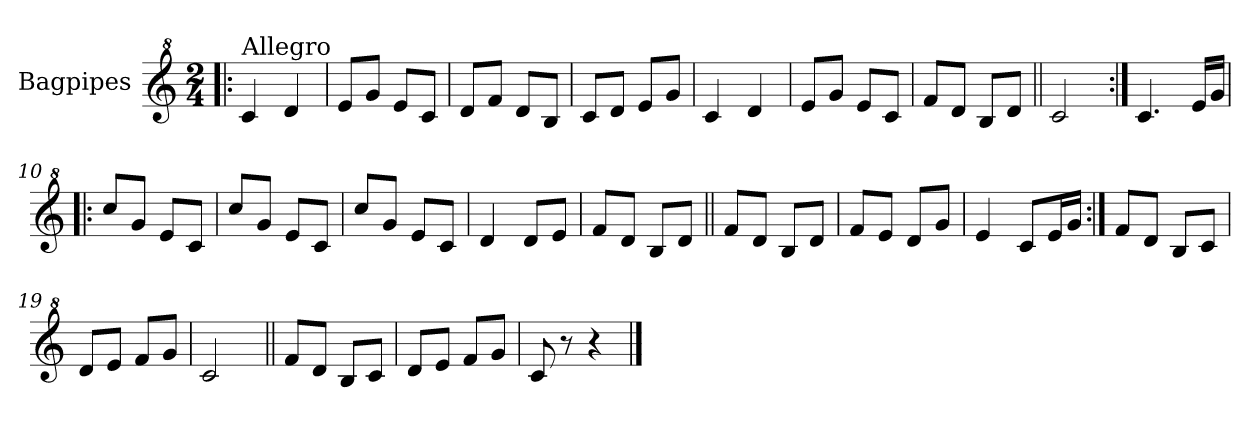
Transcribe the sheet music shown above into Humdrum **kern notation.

**kern
*part1
*staff1
*I"Bagpipes
*I'Bag
*clefG^2
*k[]
*C:
*M2/4
=1!|:
!LO:TX:a:t=Allegro
4cc/
4dd/
=2
8ee/L
8gg/J
8ee/L
8cc/J
=3
8dd/L
8ff/J
8dd/L
8b/J
=4
8cc/L
8dd/J
8ee/L
8gg/J
=5
4cc/
4dd/
=6
8ee/L
8gg/J
8ee/L
8cc/J
=7
8ff/L
8dd/J
8b/L
8dd/J
=8||
2cc/
=9:|!
4.cc/
16ee/LL
16gg/JJ
=10!|:
8ccc/L
8gg/J
8ee/L
8cc/J
=11
8ccc/L
8gg/J
8ee/L
8cc/J
!!LO:LB:g=z
=12
8ccc/L
8gg/J
8ee/L
8cc/J
=13
4dd/
8dd/L
8ee/J
=14
8ff/L
8dd/J
8b/L
8dd/J
=15||
8ff/L
8dd/J
8b/L
8dd/J
=16
8ff/L
8ee/J
8dd/L
8gg/J
=17
4ee/
8cc/L
16ee/L
16gg/JJ
=18:|!
8ff/L
8dd/J
8b/L
8cc/J
=19
8dd/L
8ee/J
8ff/L
8gg/J
=20
2cc/
=21||
8ff/L
8dd/J
8b/L
8cc/J
=22
8dd/L
8ee/J
8ff/L
8gg/J
!!LO:LB:g=z
=23
8cc/
8r
4r
==
*-
